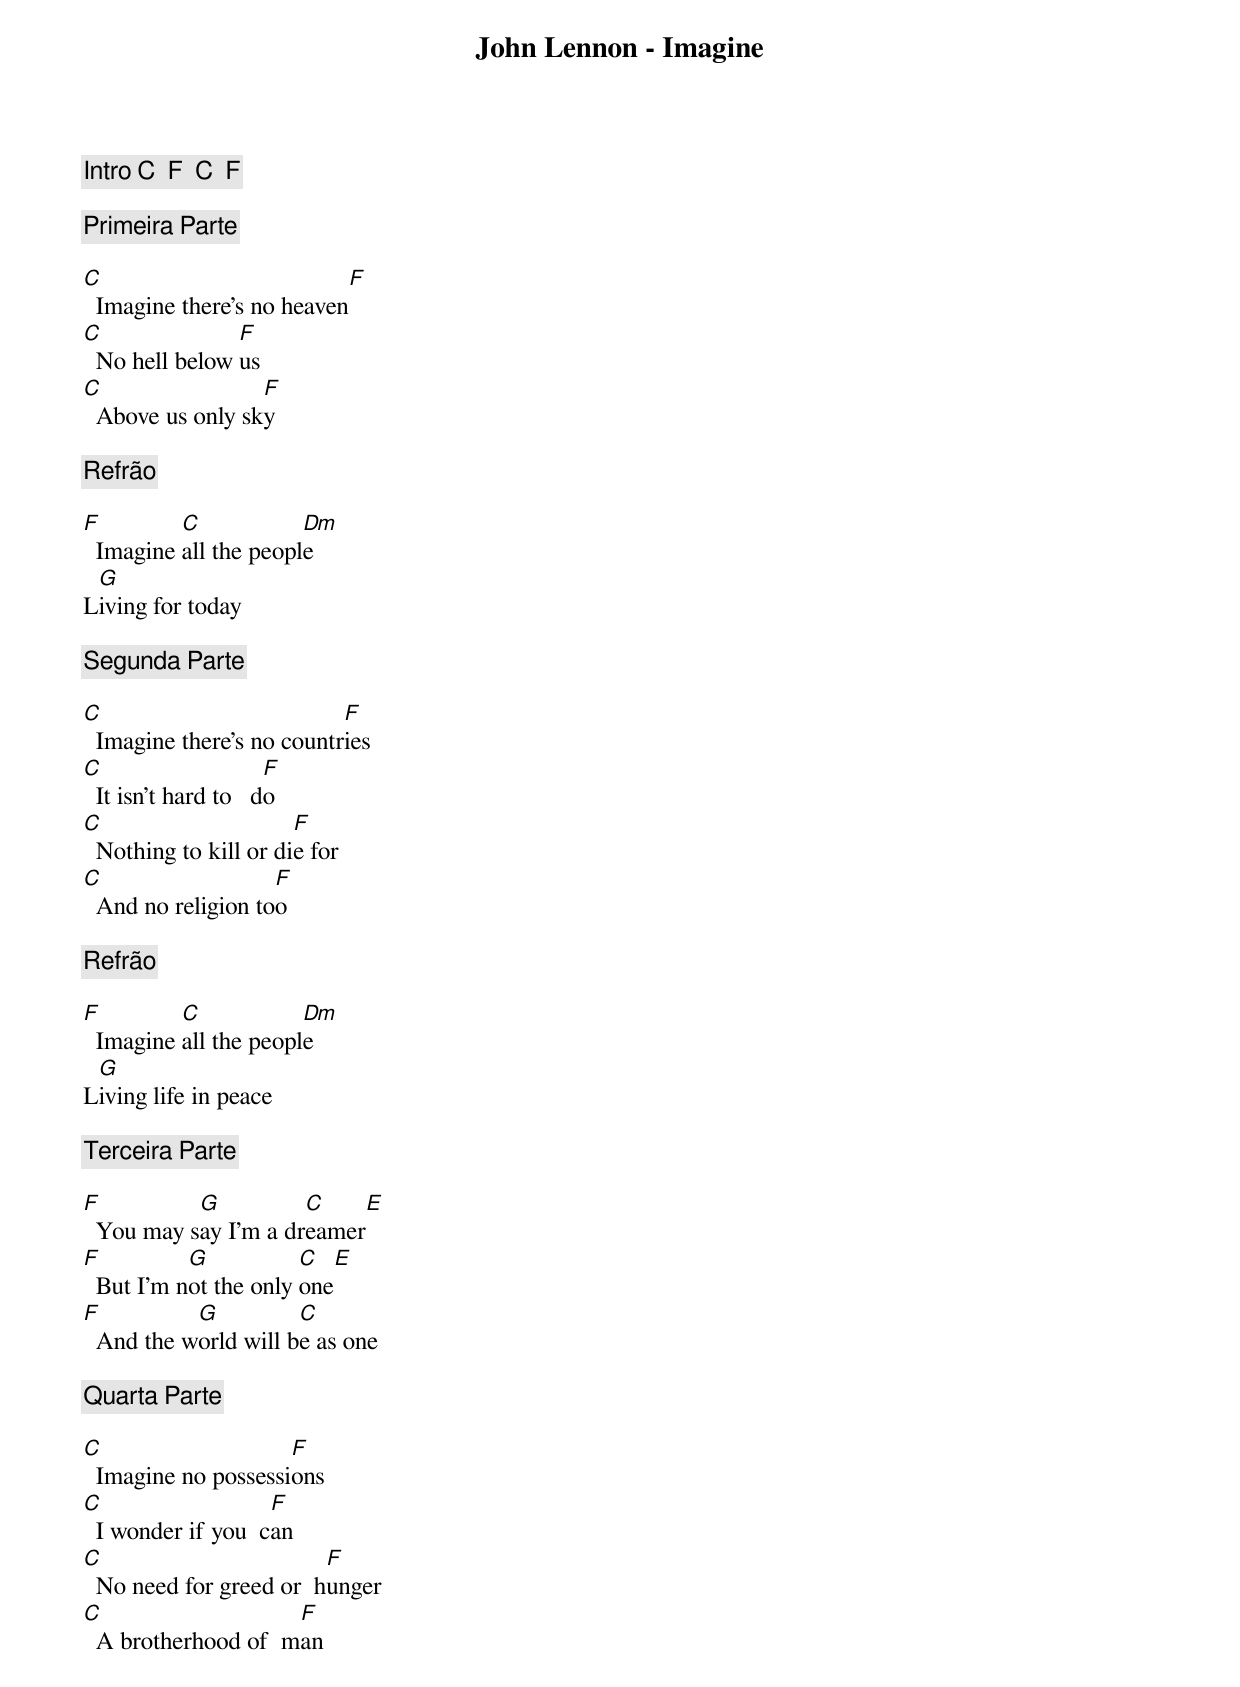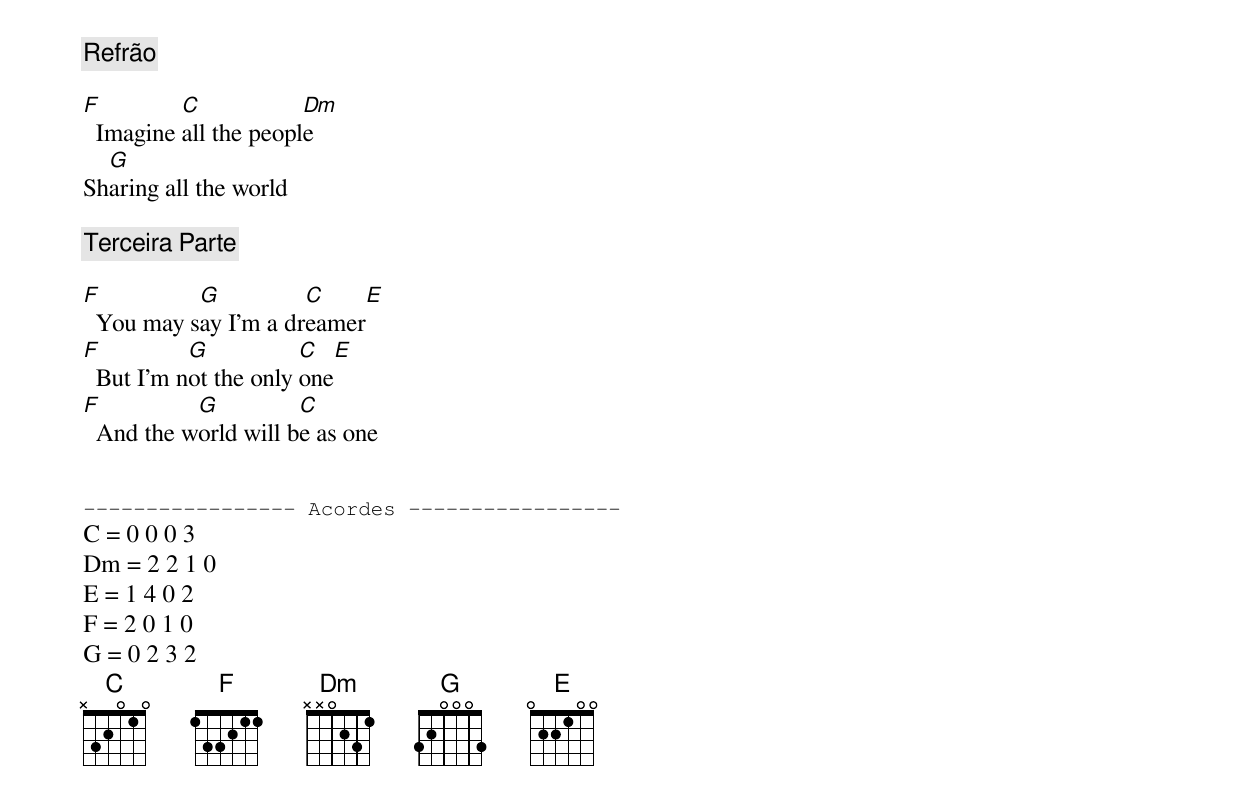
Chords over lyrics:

John Lennon - Imagine

[Intro] C  F  C  F

[Primeira Parte]

C                           F
  Imagine there's no heaven
C               F
  No hell below us
C                 F
  Above us only sky

[Refrão]

F         C            Dm
  Imagine all the people
 G
Living for today

[Segunda Parte]

C                          F
  Imagine there's no countries
C                     F
  It isn't hard to   do
C                      F
  Nothing to kill or die for
C                   F
  And no religion too

[Refrão]

F         C            Dm
  Imagine all the people
 G
Living life in peace

[Terceira Parte]

F          G          C     E
  You may say I'm a dreamer
F          G           C   E
  But I'm not the only one
F          G          C
  And the world will be as one

[Quarta Parte]

C                    F
  Imagine no possessions
C                   F
  I wonder if you  can
C                        F
  No need for greed or  hunger
C                    F
  A brotherhood of  man

[Refrão]

F         C            Dm
  Imagine all the people
  G
Sharing all the world

[Terceira Parte]

F          G          C     E
  You may say I'm a dreamer
F          G           C    E
  But I'm not the only one
F          G          C
  And the world will be as one


----------------- Acordes -----------------
C = 0 0 0 3
Dm = 2 2 1 0
E = 1 4 0 2
F = 2 0 1 0
G = 0 2 3 2
